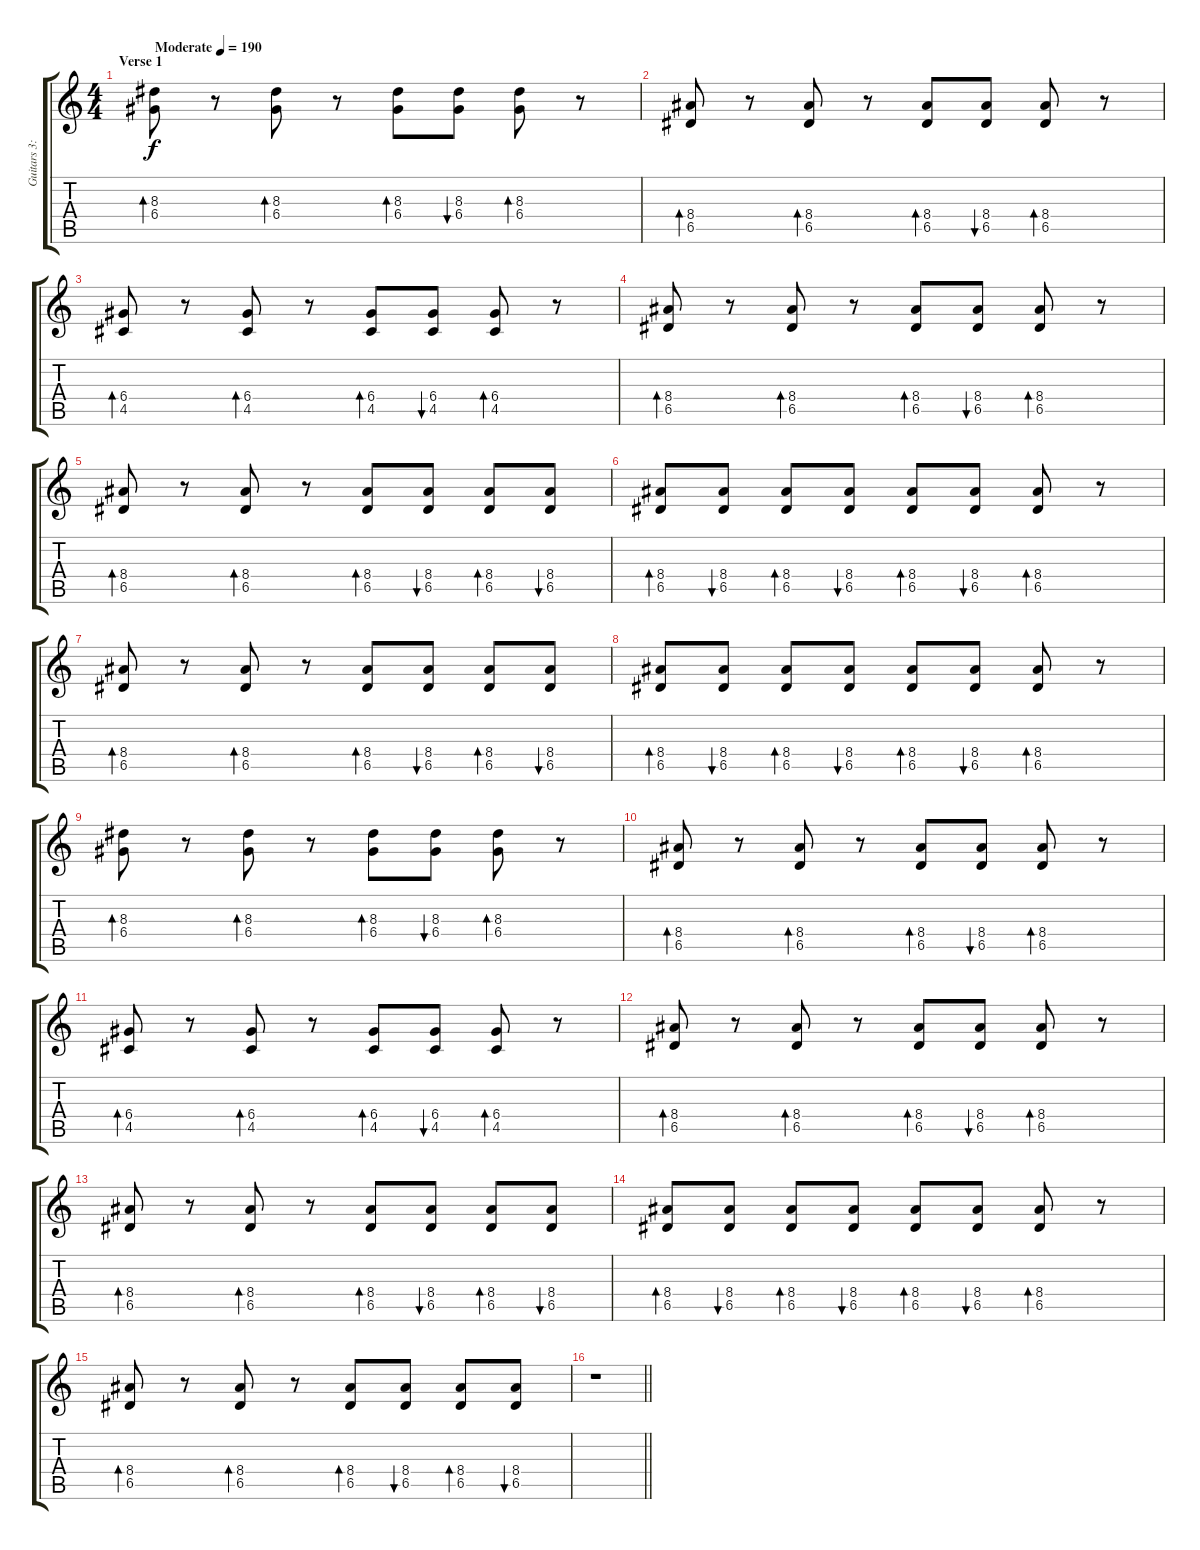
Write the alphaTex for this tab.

\track ("Guitars 3: (Left-Pan{Acoustic})" "Guitars 3:") {instrument acousticguitarsteel}
\staff {score tabs}
\tuning (E4 B3 G3 D3 A2 E2) {hide}
\ts (4 4)
\section ("" "Verse 1")
\tempo (190 "Moderate")
\clef g2
\ks c
(8.3 6.4).8{bd 60 dy f instrument acousticguitarsteel} r.8 (8.3 6.4).8{bd 60} r.8 (8.3 6.4).8{bd 60} (8.3 6.4).8{bu 60} (8.3 6.4).8{bd 60} r.8 |
(8.4 6.5).8{bd 60} r.8 (8.4 6.5).8{bd 60} r.8 (8.4 6.5).8{bd 60} (8.4 6.5).8{bu 60} (8.4 6.5).8{bd 60} r.8 |
(6.4 4.5).8{bd 60} r.8 (6.4 4.5).8{bd 60} r.8 (6.4 4.5).8{bd 60} (6.4 4.5).8{bu 60} (6.4 4.5).8{bd 60} r.8 |
(8.4 6.5).8{bd 60} r.8 (8.4 6.5).8{bd 60} r.8 (8.4 6.5).8{bd 60} (8.4 6.5).8{bu 60} (8.4 6.5).8{bd 60} r.8 |
(8.4 6.5).8{bd 60} r.8 (8.4 6.5).8{bd 60} r.8 (8.4 6.5).8{bd 60} (8.4 6.5).8{bu 60} (8.4 6.5).8{bd 60} (8.4 6.5).8{bu 60} |
(8.4 6.5).8{bd 60} (8.4 6.5).8{bu 60} (8.4 6.5).8{bd 60} (8.4 6.5).8{bu 60} (8.4 6.5).8{bd 60} (8.4 6.5).8{bu 60} (8.4 6.5).8{bd 60} r.8 |
(8.4 6.5).8{bd 60} r.8 (8.4 6.5).8{bd 60} r.8 (8.4 6.5).8{bd 60} (8.4 6.5).8{bu 60} (8.4 6.5).8{bd 60} (8.4 6.5).8{bu 60} |
(8.4 6.5).8{bd 60} (8.4 6.5).8{bu 60} (8.4 6.5).8{bd 60} (8.4 6.5).8{bu 60} (8.4 6.5).8{bd 60} (8.4 6.5).8{bu 60} (8.4 6.5).8{bd 60} r.8 |
(8.3 6.4).8{bd 60} r.8 (8.3 6.4).8{bd 60} r.8 (8.3 6.4).8{bd 60} (8.3 6.4).8{bu 60} (8.3 6.4).8{bd 60} r.8 |
(8.4 6.5).8{bd 60} r.8 (8.4 6.5).8{bd 60} r.8 (8.4 6.5).8{bd 60} (8.4 6.5).8{bu 60} (8.4 6.5).8{bd 60} r.8 |
(6.4 4.5).8{bd 60} r.8 (6.4 4.5).8{bd 60} r.8 (6.4 4.5).8{bd 60} (6.4 4.5).8{bu 60} (6.4 4.5).8{bd 60} r.8 |
(8.4 6.5).8{bd 60} r.8 (8.4 6.5).8{bd 60} r.8 (8.4 6.5).8{bd 60} (8.4 6.5).8{bu 60} (8.4 6.5).8{bd 60} r.8 |
(8.4 6.5).8{bd 60} r.8 (8.4 6.5).8{bd 60} r.8 (8.4 6.5).8{bd 60} (8.4 6.5).8{bu 60} (8.4 6.5).8{bd 60} (8.4 6.5).8{bu 60} |
(8.4 6.5).8{bd 60} (8.4 6.5).8{bu 60} (8.4 6.5).8{bd 60} (8.4 6.5).8{bu 60} (8.4 6.5).8{bd 60} (8.4 6.5).8{bu 60} (8.4 6.5).8{bd 60} r.8 |
(8.4 6.5).8{bd 60} r.8 (8.4 6.5).8{bd 60} r.8 (8.4 6.5).8{bd 60} (8.4 6.5).8{bu 60} (8.4 6.5).8{bd 60} (8.4 6.5).8{bu 60} |
\barLineRight lightlight
r.1
